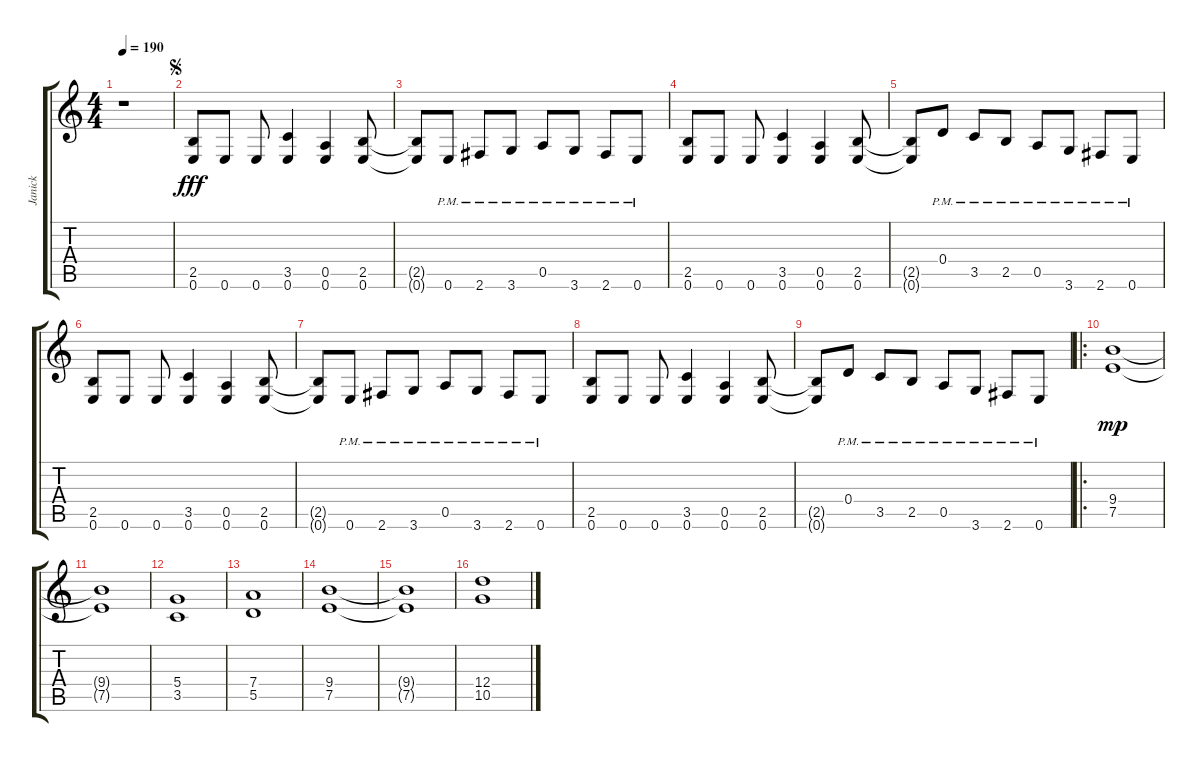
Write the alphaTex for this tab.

\track ("Janick" "Janick") {instrument distortionguitar}
\staff {score tabs}
\tuning (E4 B3 G3 D3 A2 E2) {hide}
\ts (4 4)
\tempo 190
\clef g2
\ks c
r.1{dy fff instrument distortionguitar} |
\jump segno
(2.5 0.6).8 0.6.8 0.6.8 (3.5 0.6).4 (0.5 0.6).4 (2.5 0.6).8 |
(2.5{t} 0.6{t}).8 0.6{pm}.8 2.6{pm}.8 3.6{pm}.8 0.5{pm}.8 3.6{pm}.8 2.6{pm}.8 0.6{pm}.8 |
(2.5 0.6).8 0.6.8 0.6.8 (3.5 0.6).4 (0.5 0.6).4 (2.5 0.6).8 |
(2.5{t} 0.6{t}).8 0.4{pm}.8 3.5{pm}.8 2.5{pm}.8 0.5{pm}.8 3.6{pm}.8 2.6{pm}.8 0.6{pm}.8 |
(2.5 0.6).8 0.6.8 0.6.8 (3.5 0.6).4 (0.5 0.6).4 (2.5 0.6).8 |
(2.5{t} 0.6{t}).8 0.6{pm}.8 2.6{pm}.8 3.6{pm}.8 0.5{pm}.8 3.6{pm}.8 2.6{pm}.8 0.6{pm}.8 |
(2.5 0.6).8 0.6.8 0.6.8 (3.5 0.6).4 (0.5 0.6).4 (2.5 0.6).8 |
(2.5{t} 0.6{t}).8 0.4{pm}.8 3.5{pm}.8 2.5{pm}.8 0.5{pm}.8 3.6{pm}.8 2.6{pm}.8 0.6{pm}.8 |
\ro
(9.4 7.5).1{dy mp} |
(9.4{t} 7.5{t}).1 |
(5.4 3.5).1 |
(7.4 5.5).1 |
(9.4 7.5).1 |
(9.4{t} 7.5{t}).1 |
(12.4 10.5).1
